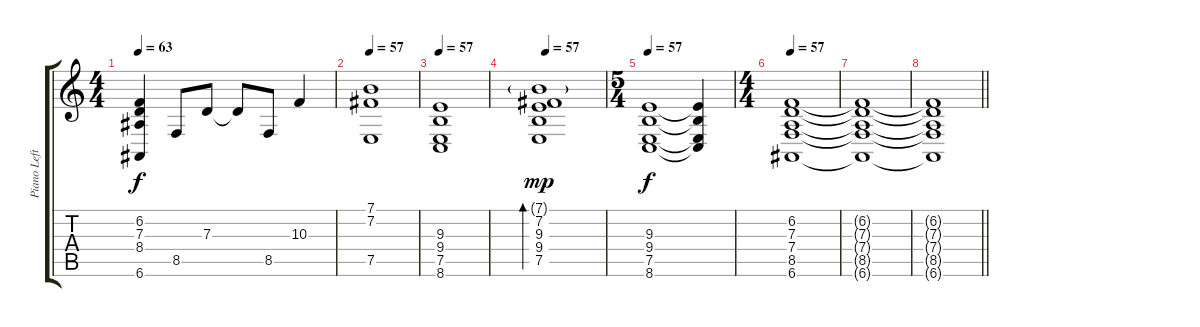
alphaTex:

\track ("Piano Left/Dub" "Piano Left") {instrument acousticgrandpiano}
\staff {score tabs}
\tuning (E4 B3 G3 D3 A2 E2) {hide}
\ts (4 4)
\tempo 63
\clef g2
\ks c
(6.2 7.3 8.4 6.6).4{dy f balance 3 instrument acousticgrandpiano} 8.5.8 7.3.8 7.3{t}.8 8.5.8 10.3.4 |
\tempo 57
(7.1 7.2 7.5).1{balance 3} |
\tempo 57
(9.3 9.4 7.5 8.6).1{balance 3} |
\tempo 57
(7.1{g} 7.2 9.3 9.4 7.5).1{bd 120 dy mp balance 3} |
\ts (5 4)
\tempo 57
(9.3 9.4 7.5 8.6).1{dy f balance 3} (9.3{t} 9.4{t} 7.5{t} 8.6{t}).4 |
\ts (4 4)
\tempo 57
(6.2 7.3 7.4 8.5 6.6).1{balance 3} |
(6.2{t} 7.3{t} 7.4{t} 8.5{t} 6.6{t}).1 |
\barLineRight lightlight
(6.2{t} 7.3{t} 7.4{t} 8.5{t} 6.6{t}).1
